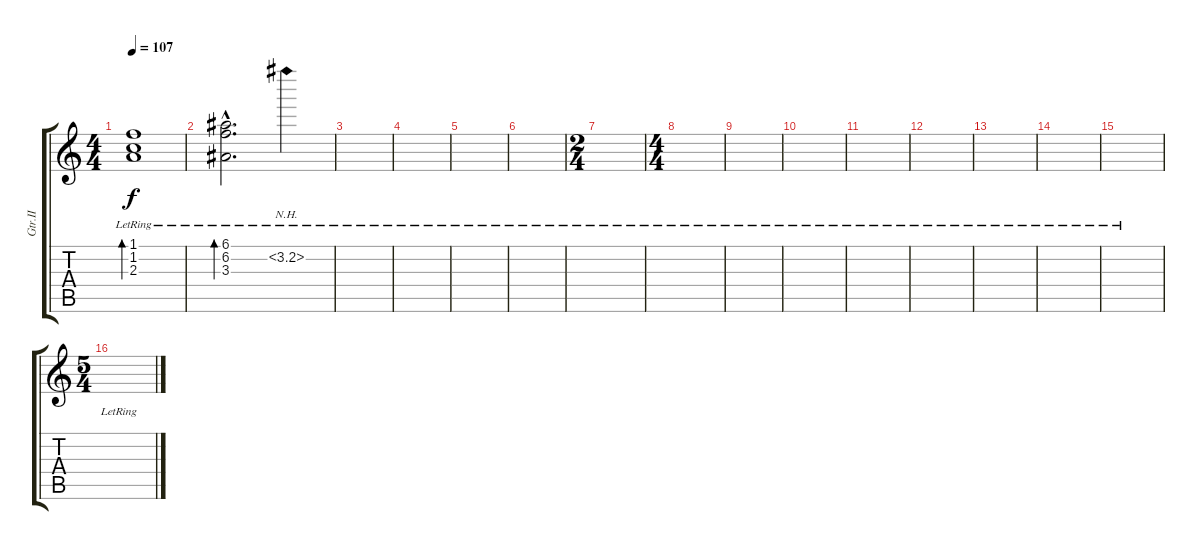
\track ("Gtr.II" "Gtr.II") {instrument electricguitarjazz}
\staff {score tabs}
\tuning (E4 B3 G3 D3 A2 E2) {hide}
\ts (4 4)
\tempo 107
\clef g2
\ks c
(1.1{lr} 1.2{lr} 2.3{lr}).1{bd 240 dy f} |
(6.1{hac lr} 6.2{hac lr} 3.3{hac lr}).2{d bd 240} 3.2{nh lr}.4 |
|
|
|
|
\ts (2 4)
|
\ts (4 4)
|
|
|
|
|
|
|
|
\ts (5 4)
